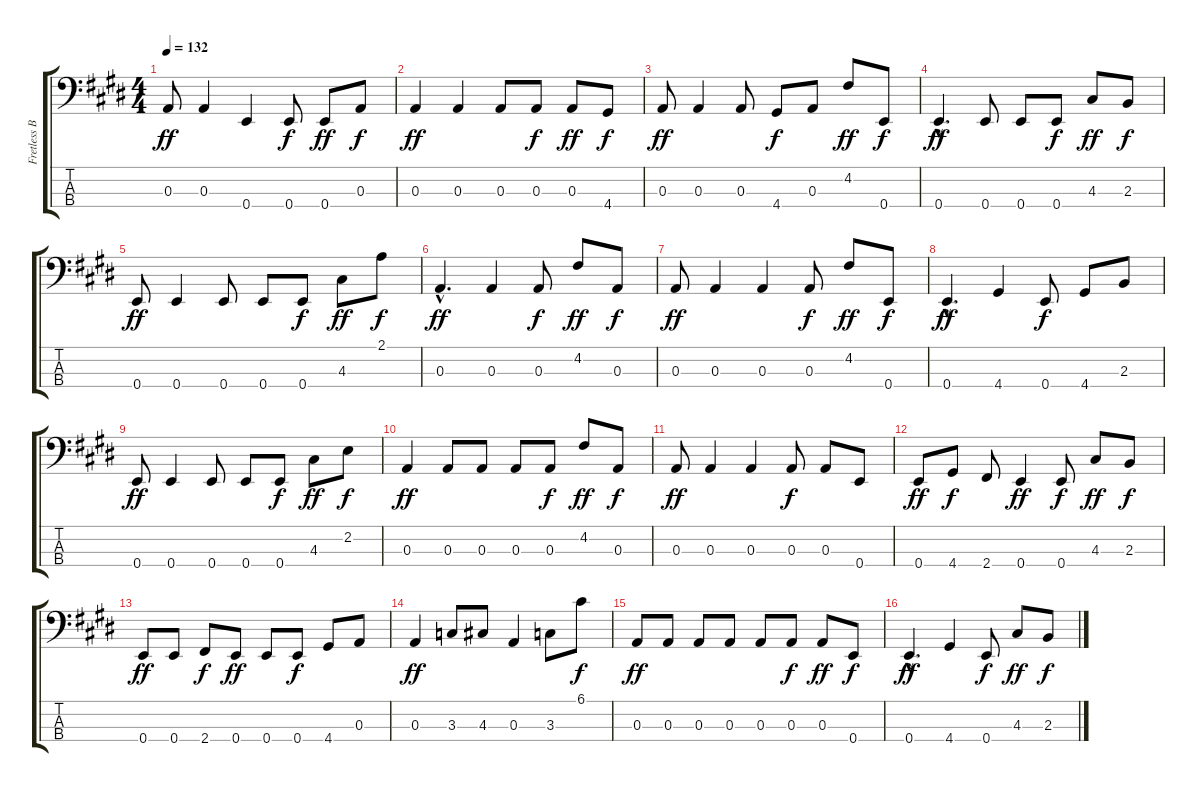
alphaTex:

\track ("Fretless Bass" "Fretless B") {instrument electricbassfinger}
\staff {score tabs}
\tuning (G2 D2 A1 E1) {hide}
\ts (4 4)
\tempo 132
\clef f4
\ks e
0.3.8{dy ff} 0.3.4 0.4.4 0.4.8{dy f} 0.4.8{dy ff} 0.3.8{dy f} |
0.3.4{dy ff} 0.3.4 0.3.8 0.3.8{dy f} 0.3.8{dy ff} 4.4.8{dy f} |
0.3.8{dy ff} 0.3.4 0.3.8 4.4.8{dy f} 0.3.8 4.2.8{dy ff} 0.4.8{dy f} |
0.4{hac}.4{d dy ff} 0.4.8 0.4.8 0.4.8{dy f} 4.3.8{dy ff} 2.3.8{dy f} |
0.4.8{dy ff} 0.4.4 0.4.8 0.4.8 0.4.8{dy f} 4.3.8{dy ff} 2.1.8{dy f} |
0.3{hac}.4{d dy ff} 0.3.4 0.3.8{dy f} 4.2.8{dy ff} 0.3.8{dy f} |
0.3.8{dy ff} 0.3.4 0.3.4 0.3.8{dy f} 4.2.8{dy ff} 0.4.8{dy f} |
0.4{hac}.4{d dy ff} 4.4.4 0.4.8{dy f} 4.4.8 2.3.8 |
0.4.8{dy ff} 0.4.4 0.4.8 0.4.8 0.4.8{dy f} 4.3.8{dy ff} 2.2.8{dy f} |
0.3.4{dy ff} 0.3.8 0.3.8 0.3.8 0.3.8{dy f} 4.2.8{dy ff} 0.3.8{dy f} |
0.3.8{dy ff} 0.3.4 0.3.4 0.3.8{dy f} 0.3.8 0.4.8 |
0.4.8{dy ff} 4.4.8{dy f} 2.4.8 0.4.4{dy ff} 0.4.8{dy f} 4.3.8{dy ff} 2.3.8{dy f} |
0.4.8{dy ff} 0.4.8 2.4.8{dy f} 0.4.8{dy ff} 0.4.8 0.4.8{dy f} 4.4.8 0.3.8 |
0.3.4{dy ff} 3.3.8 4.3.8 0.3.4 3.3.8 6.1.8{dy f} |
0.3.8{dy ff} 0.3.8 0.3.8 0.3.8 0.3.8 0.3.8{dy f} 0.3.8{dy ff} 0.4.8{dy f} |
0.4{hac}.4{d dy ff} 4.4.4 0.4.8{dy f} 4.3.8{dy ff} 2.3.8{dy f}
